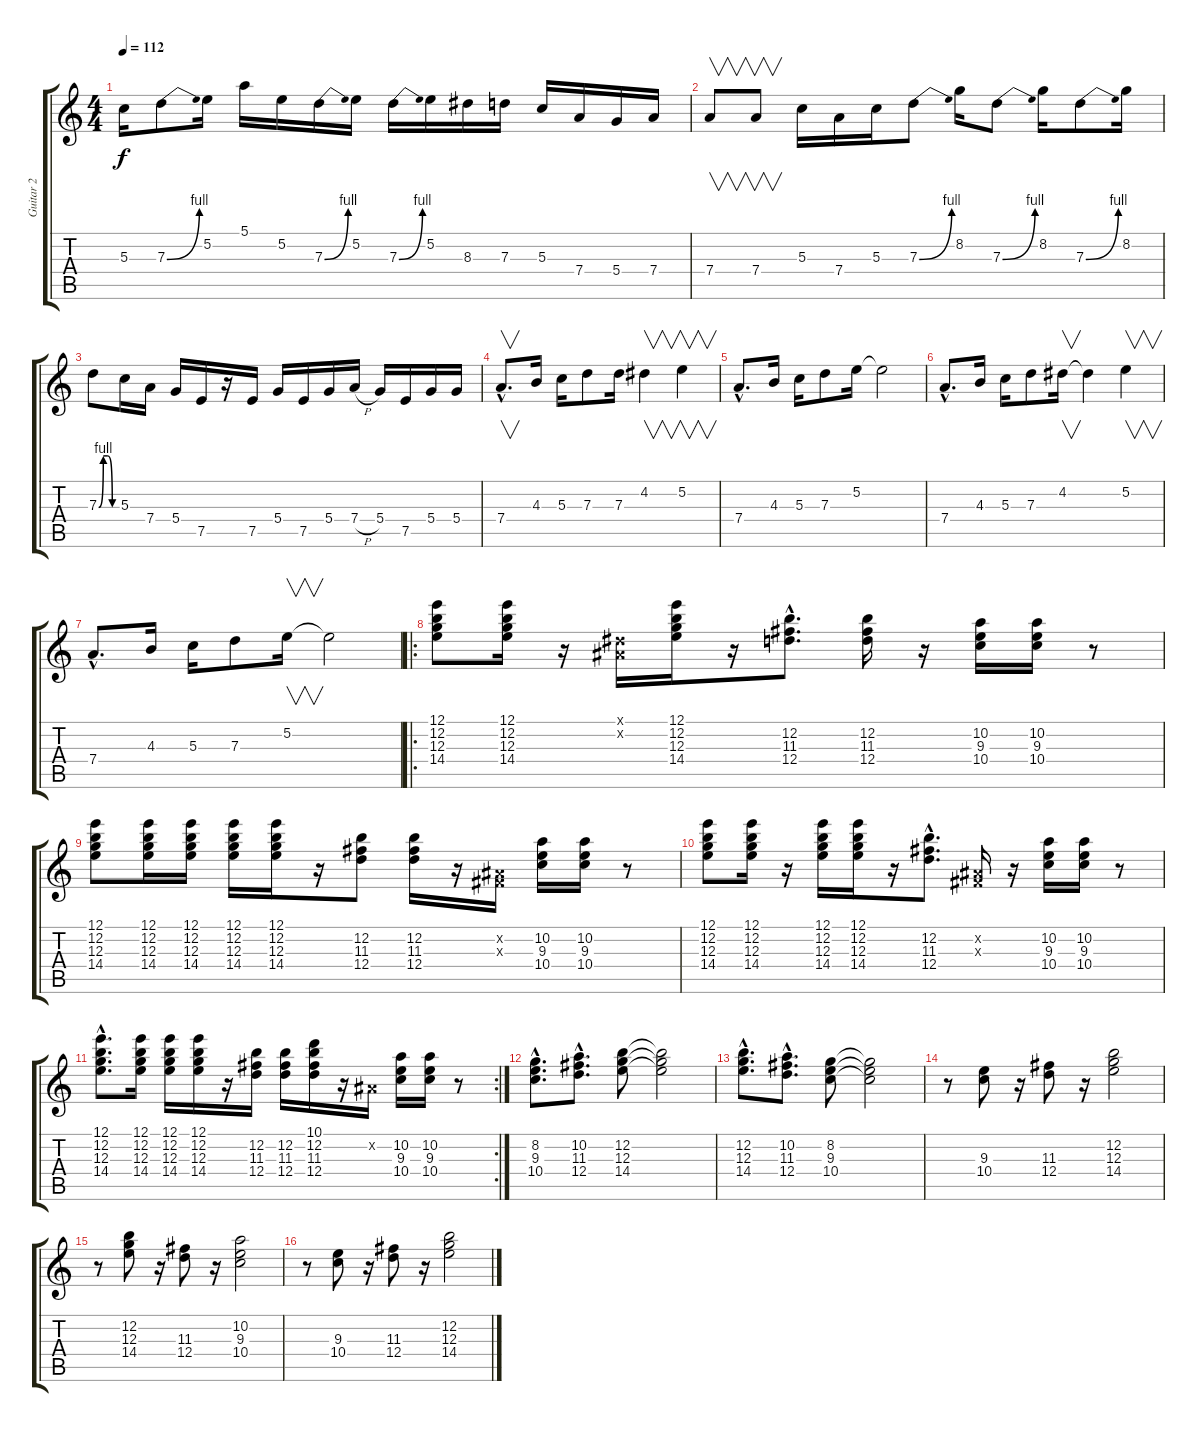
\track ("Guitar 2" "Guitar 2") {instrument electricguitarclean}
\staff {score tabs}
\tuning (E4 B3 G3 D3 A2 E2) {hide}
\ts (4 4)
\tempo 112
\clef g2
\ks c
5.3.16{dy f} 7.3{be (bend 0 0 60 4)}.8 5.2.16 5.1.16 5.2.16 7.3{be (bend 0 0 60 4)}.16 5.2.16 7.3{be (bend 0 0 60 4)}.16 5.2.16 8.3.16 7.3.16 5.3.16 7.4.16 5.4.16 7.4.16 |
7.4.8{v} 7.4.8{v} 5.3.16 7.4.16 5.3.16 7.3{be (bend 0 0 60 4)}.8 8.2.16 7.3{be (bend 0 0 60 4)}.8 8.2.16 7.3{be (bend 0 0 60 4)}.8 8.2.16 |
7.3{be (custom 0 0 15 4 30 4 45 0 60 0)}.8 5.3.16 7.4.16 5.4.16 7.5.16 r.16 7.5.16 5.4.16 7.5.16 5.4.16 7.4{h}.16 5.4.16 7.5.16 5.4.16 5.4.16 |
7.4{hac}.8{v d} 4.3.16 5.3.16 7.3.8 7.3.16 4.2.4{v} 5.2.4{v} |
7.4{hac}.8{d} 4.3.16 5.3.16 7.3.8 5.2.16 5.2{t}.2 |
7.4{hac}.8{d} 4.3.16 5.3.16 7.3.8 4.2.16{v} 4.2{t}.4 5.2.4{v} |
7.4{hac}.8{d} 4.3.16 5.3.16 7.3.8 5.2.16{v} 5.2{t}.2 |
\ro
(12.1 12.2 12.3 14.4).8 (12.1 12.2 12.3 14.4).16 r.16 (-1.1{x} -1.2{x}).16 (12.1 12.2 12.3 14.4).16 r.16 (12.2{hac} 11.3{hac} 12.4{hac}).8{d} (12.2 11.3 12.4).16 r.16 (10.2 9.3 10.4).16 (10.2 9.3 10.4).16 r.8 |
(12.1 12.2 12.3 14.4).8 (12.1 12.2 12.3 14.4).16 (12.1 12.2 12.3 14.4).16 (12.1 12.2 12.3 14.4).16 (12.1 12.2 12.3 14.4).16 r.16 (12.2 11.3 12.4).8 (12.2 11.3 12.4).16 r.16 (-1.2{x} -1.3{x}).16 (10.2 9.3 10.4).16 (10.2 9.3 10.4).16 r.8 |
(12.1 12.2 12.3 14.4).8 (12.1 12.2 12.3 14.4).16 r.16 (12.1 12.2 12.3 14.4).16 (12.1 12.2 12.3 14.4).16 r.16 (12.2{hac} 11.3{hac} 12.4{hac}).8{d} (-1.2{x} -1.3{x}).16 r.16 (10.2 9.3 10.4).16 (10.2 9.3 10.4).16 r.8 |
\rc 2
(12.1{hac} 12.2{hac} 12.3{hac} 14.4{hac}).8{d} (12.1 12.2 12.3 14.4).16 (12.1 12.2 12.3 14.4).16 (12.1 12.2 12.3 14.4).16 r.16 (12.2 11.3 12.4).16 (12.2 11.3 12.4).16 (10.1 12.2 11.3 12.4).16 r.16 -1.2{x}.16 (10.2 9.3 10.4).16 (10.2 9.3 10.4).16 r.8 |
(8.2{hac} 9.3{hac} 10.4{hac}).8{d} (10.2{hac} 11.3{hac} 12.4{hac}).8{d} (12.2 12.3 14.4).8 (12.2{t} 12.3{t} 14.4{t}).2 |
(12.2{hac} 12.3{hac} 14.4{hac}).8{d} (10.2{hac} 11.3{hac} 12.4{hac}).8{d} (8.2 9.3 10.4).8 (8.2{t} 9.3{t} 10.4{t}).2 |
r.8 (9.3 10.4).8 r.16 (11.3 12.4).8 r.16 (12.2 12.3 14.4).2 |
r.8 (12.2 12.3 14.4).8 r.16 (11.3 12.4).8 r.16 (10.2 9.3 10.4).2 |
r.8 (9.3 10.4).8 r.16 (11.3 12.4).8 r.16 (12.2 12.3 14.4).2
